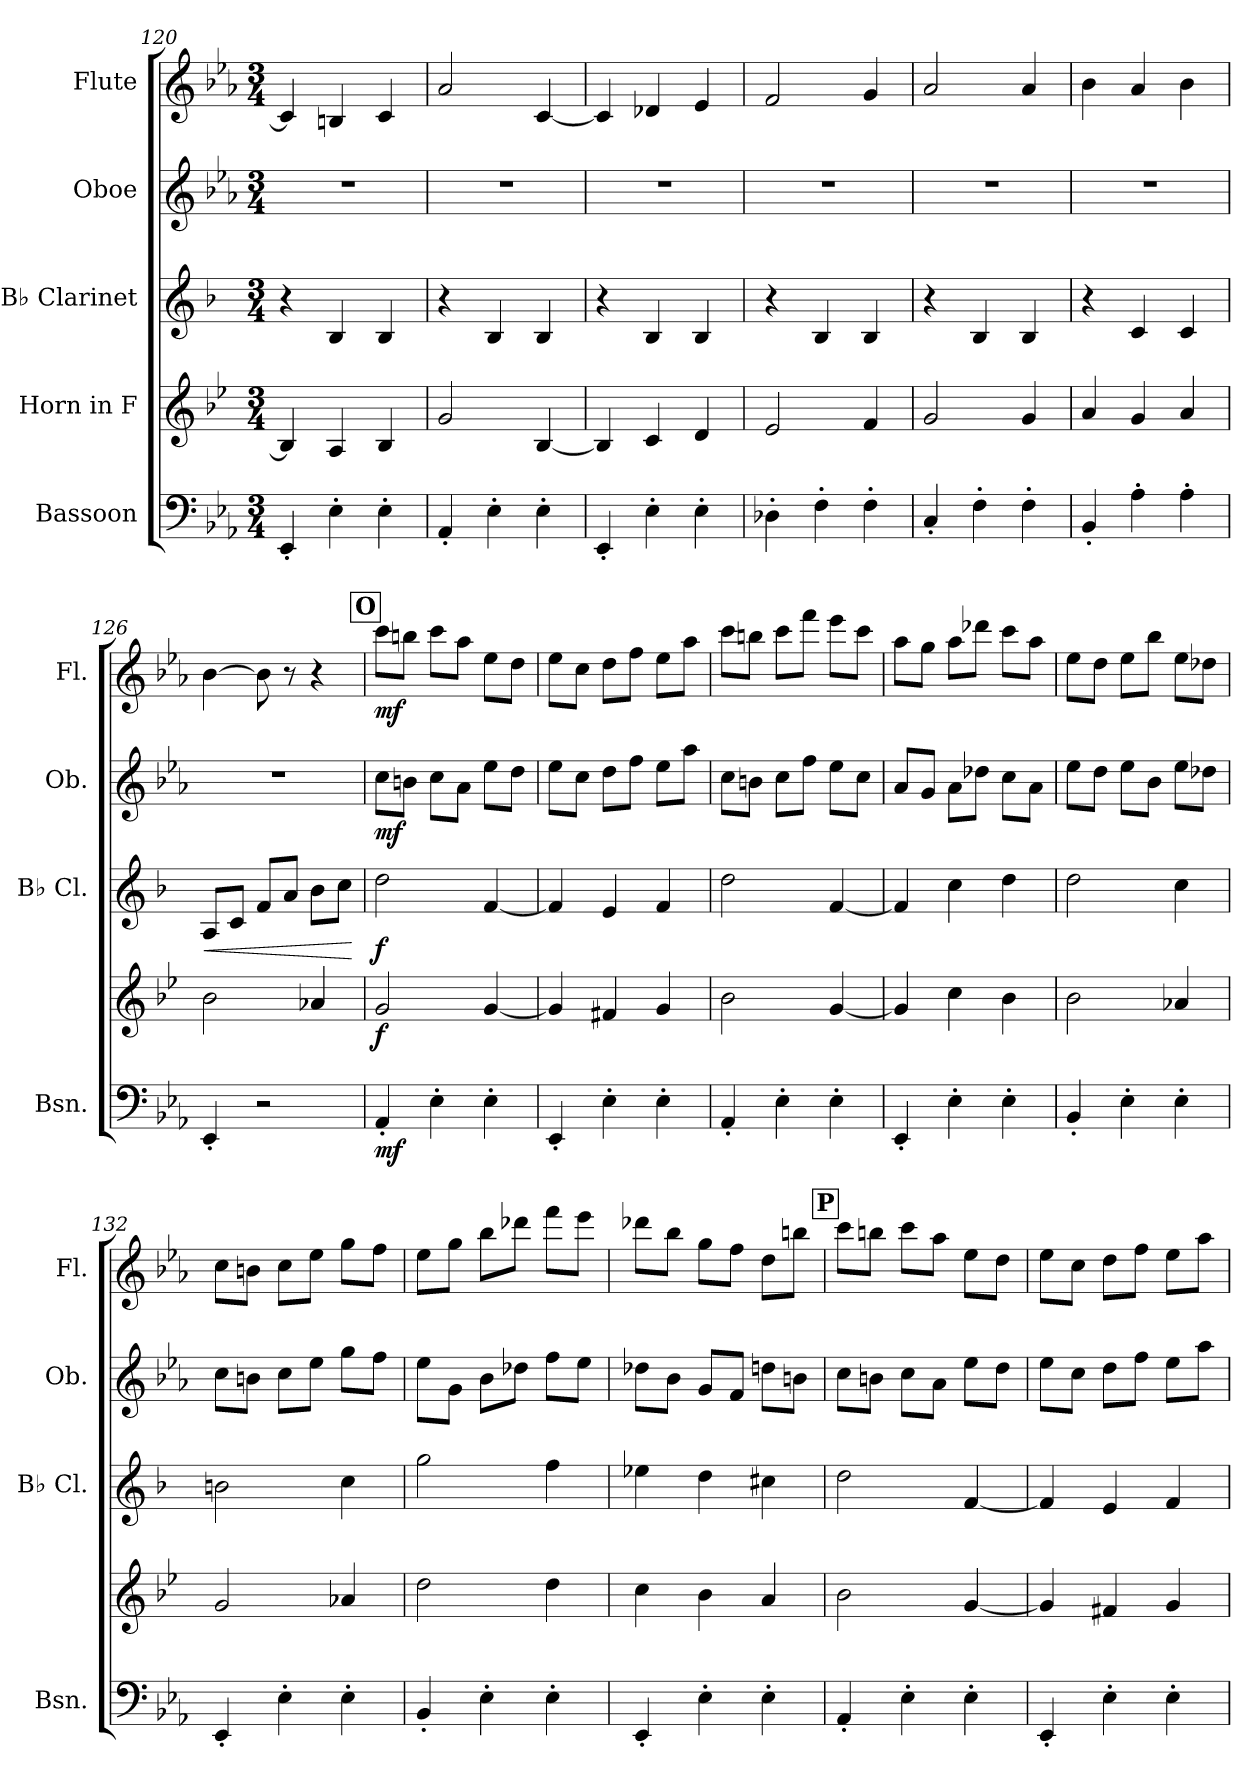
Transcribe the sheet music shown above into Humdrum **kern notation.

**kern	**dynam	**kern	**dynam	**kern	**dynam	**kern	**dynam	**kern	**dynam
*part5	*part5	*part4	*part4	*part3	*part3	*part2	*part2	*part1	*part1
*staff5	*staff5	*staff4	*staff4	*staff3	*staff3	*staff2	*staff2	*staff1	*staff1
*I"Bassoon	*	*I"Horn in F	*	*I"B♭ Clarinet	*	*I"Oboe	*	*I"Flute	*
*I'Bsn.	*	*	*	*I'B♭ Cl.	*	*I'Ob.	*	*I'Fl.	*
!!LO:LB:g=z
*clefF4	*	*clefG2	*	*clefG2	*	*clefG2	*	*clefG2	*
*	*	*ITrd4c7	*	*ITrd1c2	*	*	*	*	*
*k[b-e-a-]	*	*k[b-e-a-]	*	*k[b-e-a-]	*	*k[b-e-a-]	*	*k[b-e-a-]	*
*M3/4	*	*M3/4	*	*M3/4	*	*M3/4	*	*M3/4	*
=120	=120	=120	=120	=120	=120	=120	=120	=120	=120
4EE-'/	.	4E-/]	.	4r	.	2.r	.	4c/]	.
4E-'\	.	4D/	.	4A-/	.	.	.	4Bn/	.
4E-'\	.	4E-/	.	4A-/	.	.	.	4c/	.
=121	=121	=121	=121	=121	=121	=121	=121	=121	=121
4AA-'/	.	2c/	.	4r	.	2.r	.	2a-/	.
4E-'\	.	.	.	4A-/	.	.	.	.	.
4E-'\	.	[4E-/	.	4A-/	.	.	.	[4c/	.
=122	=122	=122	=122	=122	=122	=122	=122	=122	=122
4EE-'/	.	4E-/]	.	4r	.	2.r	.	4c/]	.
4E-'\	.	4F/	.	4A-/	.	.	.	4d-X/	.
4E-'\	.	4G/	.	4A-/	.	.	.	4e-/	.
=123	=123	=123	=123	=123	=123	=123	=123	=123	=123
4D-X'\	.	2A-/	.	4r	.	2.r	.	2f/	.
4F'\	.	.	.	4A-/	.	.	.	.	.
4F'\	.	4B-/	.	4A-/	.	.	.	4g/	.
=124	=124	=124	=124	=124	=124	=124	=124	=124	=124
4C'/	.	2c/	.	4r	.	2.r	.	2a-/	.
4F'\	.	.	.	4A-/	.	.	.	.	.
4F'\	.	4c/	.	4A-/	.	.	.	4a-/	.
=125	=125	=125	=125	=125	=125	=125	=125	=125	=125
4BB-'/	.	4d/	.	4r	.	2.r	.	4b-\	.
4A-'\	.	4c/	.	4B-/	.	.	.	4a-/	.
4A-'\	.	4d/	.	4B-/	.	.	.	4b-\	.
=126	=126	=126	=126	=126	=126	=126	=126	=126	=126
!	!	!	!	!	!LO:HP:b	!	!	!	!
4EE-'/	.	2e-\	.	8G/L	<	2.r	.	[4b-\	.
.	.	.	.	8B-/J	.	.	.	.	.
2r	.	.	.	8e-/L	.	.	.	8b-\]	.
.	.	.	.	8g/J	.	.	.	8r	.
.	.	4d-X/	.	8a-\L	.	.	.	4r	.
.	.	.	.	8b-\J	.	.	.	.	.
.	.	.	.	.	[	.	.	.	.
!!LO:REH:place=s1:a:B:fs=14:t=O
=127	=127	=127	=127	=127	=127	=127	=127	=127	=127
!	!LO:DY:b	!	!LO:DY:b	!	!LO:DY:b	!	!LO:DY:b	!	!LO:DY:b
4AA-'/	mf	2c/	f	2cc\	f	8cc\L	mf	8ccc\L	mf
.	.	.	.	.	.	8bn\J	.	8bbn\J	.
4E-'\	.	.	.	.	.	8cc\L	.	8ccc\L	.
.	.	.	.	.	.	8a-\J	.	8aa-\J	.
4E-'\	.	[4c/	.	[4e-/	.	8ee-\L	.	8ee-\L	.
.	.	.	.	.	.	8dd\J	.	8dd\J	.
!!LO:PB:g=z
=128	=128	=128	=128	=128	=128	=128	=128	=128	=128
4EE-'/	.	4c/]	.	4e-/]	.	8ee-\L	.	8ee-\L	.
.	.	.	.	.	.	8cc\J	.	8cc\J	.
4E-'\	.	4Bn/	.	4d/	.	8dd\L	.	8dd\L	.
.	.	.	.	.	.	8ff\J	.	8ff\J	.
4E-'\	.	4c/	.	4e-/	.	8ee-\L	.	8ee-\L	.
.	.	.	.	.	.	8aa-\J	.	8aa-\J	.
=129	=129	=129	=129	=129	=129	=129	=129	=129	=129
4AA-'/	.	2e-\	.	2cc\	.	8cc\L	.	8ccc\L	.
.	.	.	.	.	.	8bn\J	.	8bbn\J	.
4E-'\	.	.	.	.	.	8cc\L	.	8ccc\L	.
.	.	.	.	.	.	8ff\J	.	8fff\J	.
4E-'\	.	[4c/	.	[4e-/	.	8ee-\L	.	8eee-\L	.
.	.	.	.	.	.	8cc\J	.	8ccc\J	.
=130	=130	=130	=130	=130	=130	=130	=130	=130	=130
4EE-'/	.	4c/]	.	4e-/]	.	8a-/L	.	8aa-\L	.
.	.	.	.	.	.	8g/J	.	8gg\J	.
4E-'\	.	4f\	.	4b-\	.	8a-\L	.	8aa-\L	.
.	.	.	.	.	.	8dd-X\J	.	8ddd-X\J	.
4E-'\	.	4e-\	.	4cc\	.	8cc\L	.	8ccc\L	.
.	.	.	.	.	.	8a-\J	.	8aa-\J	.
=131	=131	=131	=131	=131	=131	=131	=131	=131	=131
4BB-'/	.	2e-\	.	2cc\	.	8ee-\L	.	8ee-\L	.
.	.	.	.	.	.	8dd\J	.	8dd\J	.
4E-'\	.	.	.	.	.	8ee-\L	.	8ee-\L	.
.	.	.	.	.	.	8b-\J	.	8bb-\J	.
4E-'\	.	4d-X/	.	4b-\	.	8ee-\L	.	8ee-\L	.
.	.	.	.	.	.	8dd-X\J	.	8dd-X\J	.
=132	=132	=132	=132	=132	=132	=132	=132	=132	=132
4EE-'/	.	2c/	.	2an\	.	8cc\L	.	8cc\L	.
.	.	.	.	.	.	8bn\J	.	8bn\J	.
4E-'\	.	.	.	.	.	8cc\L	.	8cc\L	.
.	.	.	.	.	.	8ee-\J	.	8ee-\J	.
4E-'\	.	4d-X/	.	4b-\	.	8gg\L	.	8gg\L	.
.	.	.	.	.	.	8ff\J	.	8ff\J	.
!!LO:LB:g=z
=133	=133	=133	=133	=133	=133	=133	=133	=133	=133
4BB-'/	.	2g\	.	2ff\	.	8ee-\L	.	8ee-\L	.
.	.	.	.	.	.	8g\J	.	8gg\J	.
4E-'\	.	.	.	.	.	8b-\L	.	8bb-\L	.
.	.	.	.	.	.	8dd-X\J	.	8ddd-X\J	.
4E-'\	.	4g\	.	4ee-\	.	8ff\L	.	8fff\L	.
.	.	.	.	.	.	8ee-\J	.	8eee-\J	.
=134	=134	=134	=134	=134	=134	=134	=134	=134	=134
4EE-'/	.	4f\	.	4dd-X\	.	8dd-X\L	.	8ddd-X\L	.
.	.	.	.	.	.	8b-\J	.	8bb-\J	.
4E-'\	.	4e-\	.	4cc\	.	8g/L	.	8gg\L	.
.	.	.	.	.	.	8f/J	.	8ff\J	.
4E-'\	.	4d/	.	4bn\	.	8ddn\L	.	8dd\L	.
.	.	.	.	.	.	8bn\J	.	8bbn\J	.
!!LO:REH:place=s1:a:B:fs=14:t=P
=135	=135	=135	=135	=135	=135	=135	=135	=135	=135
4AA-'/	.	2e-\	.	2cc\	.	8cc\L	.	8ccc\L	.
.	.	.	.	.	.	8bn\J	.	8bbn\J	.
4E-'\	.	.	.	.	.	8cc\L	.	8ccc\L	.
.	.	.	.	.	.	8a-\J	.	8aa-\J	.
4E-'\	.	[4c/	.	[4e-/	.	8ee-\L	.	8ee-\L	.
.	.	.	.	.	.	8dd\J	.	8dd\J	.
=136	=136	=136	=136	=136	=136	=136	=136	=136	=136
4EE-'/	.	4c/]	.	4e-/]	.	8ee-\L	.	8ee-\L	.
.	.	.	.	.	.	8cc\J	.	8cc\J	.
4E-'\	.	4Bn/	.	4d/	.	8dd\L	.	8dd\L	.
.	.	.	.	.	.	8ff\J	.	8ff\J	.
4E-'\	.	4c/	.	4e-/	.	8ee-\L	.	8ee-\L	.
.	.	.	.	.	.	8aa-\J	.	8aa-\J	.
=	=	=	=	=	=	=	=	=	=
*-	*-	*-	*-	*-	*-	*-	*-	*-	*-
